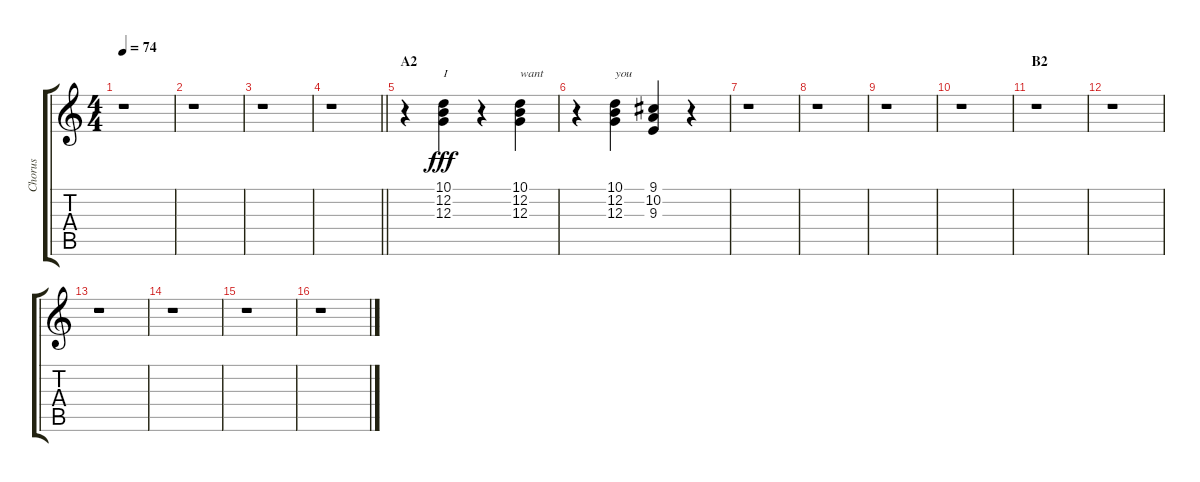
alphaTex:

\track ("Chorus" "Chorus") {instrument synthvoice}
\staff {score tabs}
\tuning (E4 B3 G3 D3 A2 E2) {hide}
\ts (4 4)
\tempo 74
\clef g2
\ks c
r.1{dy fff} |
r.1 |
r.1 |
\barLineRight lightlight
r.1 |
\section ("" "A2")
r.4 (10.1 12.2 12.3).4{txt "I"} r.4 (10.1 12.2 12.3).4{txt "want"} |
r.4 (10.1 12.2 12.3).4{txt "you"} (9.1 10.2 9.3).4 r.4 |
r.1 |
r.1 |
r.1 |
r.1 |
\section ("" "B2")
r.1 |
r.1 |
r.1 |
r.1 |
r.1 |
r.1
